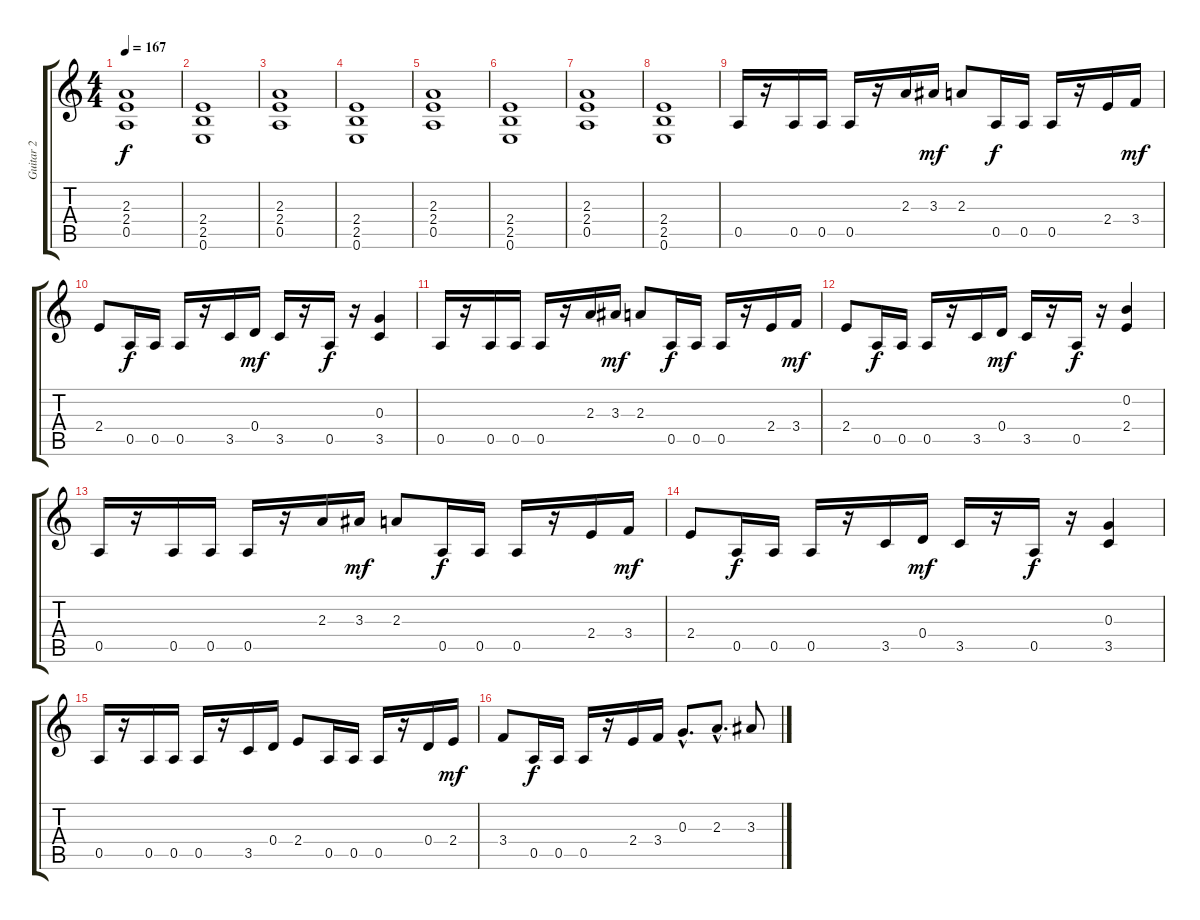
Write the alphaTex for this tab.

\track ("Guitar 2" "Guitar 2") {instrument distortionguitar}
\staff {score tabs}
\tuning (E4 B3 G3 D3 A2 E2) {hide}
\ts (4 4)
\tempo 167
\clef g2
\ks c
(2.3 2.4 0.5).1{dy f} |
(2.4 2.5 0.6).1 |
(2.3 2.4 0.5).1 |
(2.4 2.5 0.6).1 |
(2.3 2.4 0.5).1 |
(2.4 2.5 0.6).1 |
(2.3 2.4 0.5).1 |
(2.4 2.5 0.6).1 |
0.5.16 r.16 0.5.16 0.5.16 0.5.16 r.16 2.3.16 3.3.16{dy mf} 2.3.8 0.5.16{dy f} 0.5.16 0.5.16 r.16 2.4.16 3.4.16{dy mf} |
2.4.8 0.5.16{dy f} 0.5.16 0.5.16 r.16 3.5.16 0.4.16{dy mf} 3.5.16 r.16 0.5.16{dy f} r.16 (0.3 3.5).4 |
0.5.16 r.16 0.5.16 0.5.16 0.5.16 r.16 2.3.16 3.3.16{dy mf} 2.3.8 0.5.16{dy f} 0.5.16 0.5.16 r.16 2.4.16 3.4.16{dy mf} |
2.4.8 0.5.16{dy f} 0.5.16 0.5.16 r.16 3.5.16 0.4.16{dy mf} 3.5.16 r.16 0.5.16{dy f} r.16 (0.2 2.4).4 |
0.5.16 r.16 0.5.16 0.5.16 0.5.16 r.16 2.3.16 3.3.16{dy mf} 2.3.8 0.5.16{dy f} 0.5.16 0.5.16 r.16 2.4.16 3.4.16{dy mf} |
2.4.8 0.5.16{dy f} 0.5.16 0.5.16 r.16 3.5.16 0.4.16{dy mf} 3.5.16 r.16 0.5.16{dy f} r.16 (0.3 3.5).4 |
0.5.16 r.16 0.5.16 0.5.16 0.5.16 r.16 3.5.16 0.4.16 2.4.8 0.5.16 0.5.16 0.5.16 r.16 0.4.16 2.4.16{dy mf} |
3.4.8 0.5.16{dy f} 0.5.16 0.5.16 r.16 2.4.16 3.4.16 0.3{hac}.8{d} 2.3{hac}.8{d} 3.3.8
